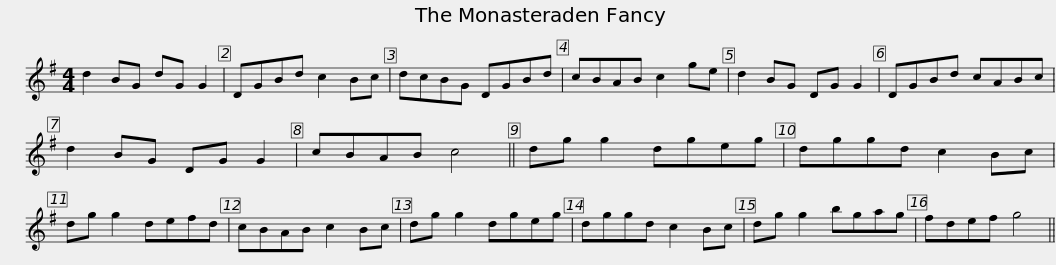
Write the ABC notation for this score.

X:1
L:1/8
M:4/4
I:linebreak $
K:G
V:1 treble
V:1
 d2 BG dG G2 | DGBd c2 Bc | dcBG DGBd | cBAB c2 ge | d2 BG DG G2 | %5
 DGBd cABc |$ d2 BG DG G2 | cBAB c4 || dg g2 dgeg | dggd c2 Bc | %10
 dg g2 defd | cBAB c2 Bc |$ dg g2 dgeg | dggd c2 Bc | dg g2 bgag | %15
 fdef g4 || %16
